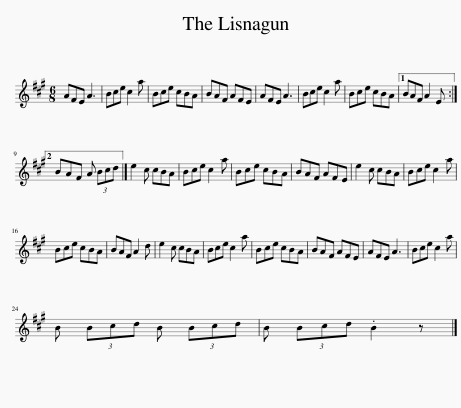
X:1
L:1/8
M:6/8
I:linebreak $
K:A
V:1 treble
V:1
 AFE A3 | Bce c2 a | Bce cBA | BAF AFE | AFE A3 | %5
 Bce c2 a | Bce cBA |1 BAF A2 E :|2$ BAF A (3Bcd |] e2 c cBA | %10
 Bce c2 a | Bce cBA | BAF AFE | e2 c cBA | Bce c2 a |$ %15
 Bce cBA | BAF A2 d | e2 c cBA | Bce c2 a | Bce cBA | %20
 BAF AFE | AFE A3 | Bce c2 a |$ B (3Bcd B (3Bcd | B (3Bcd .B2 z |] %25
